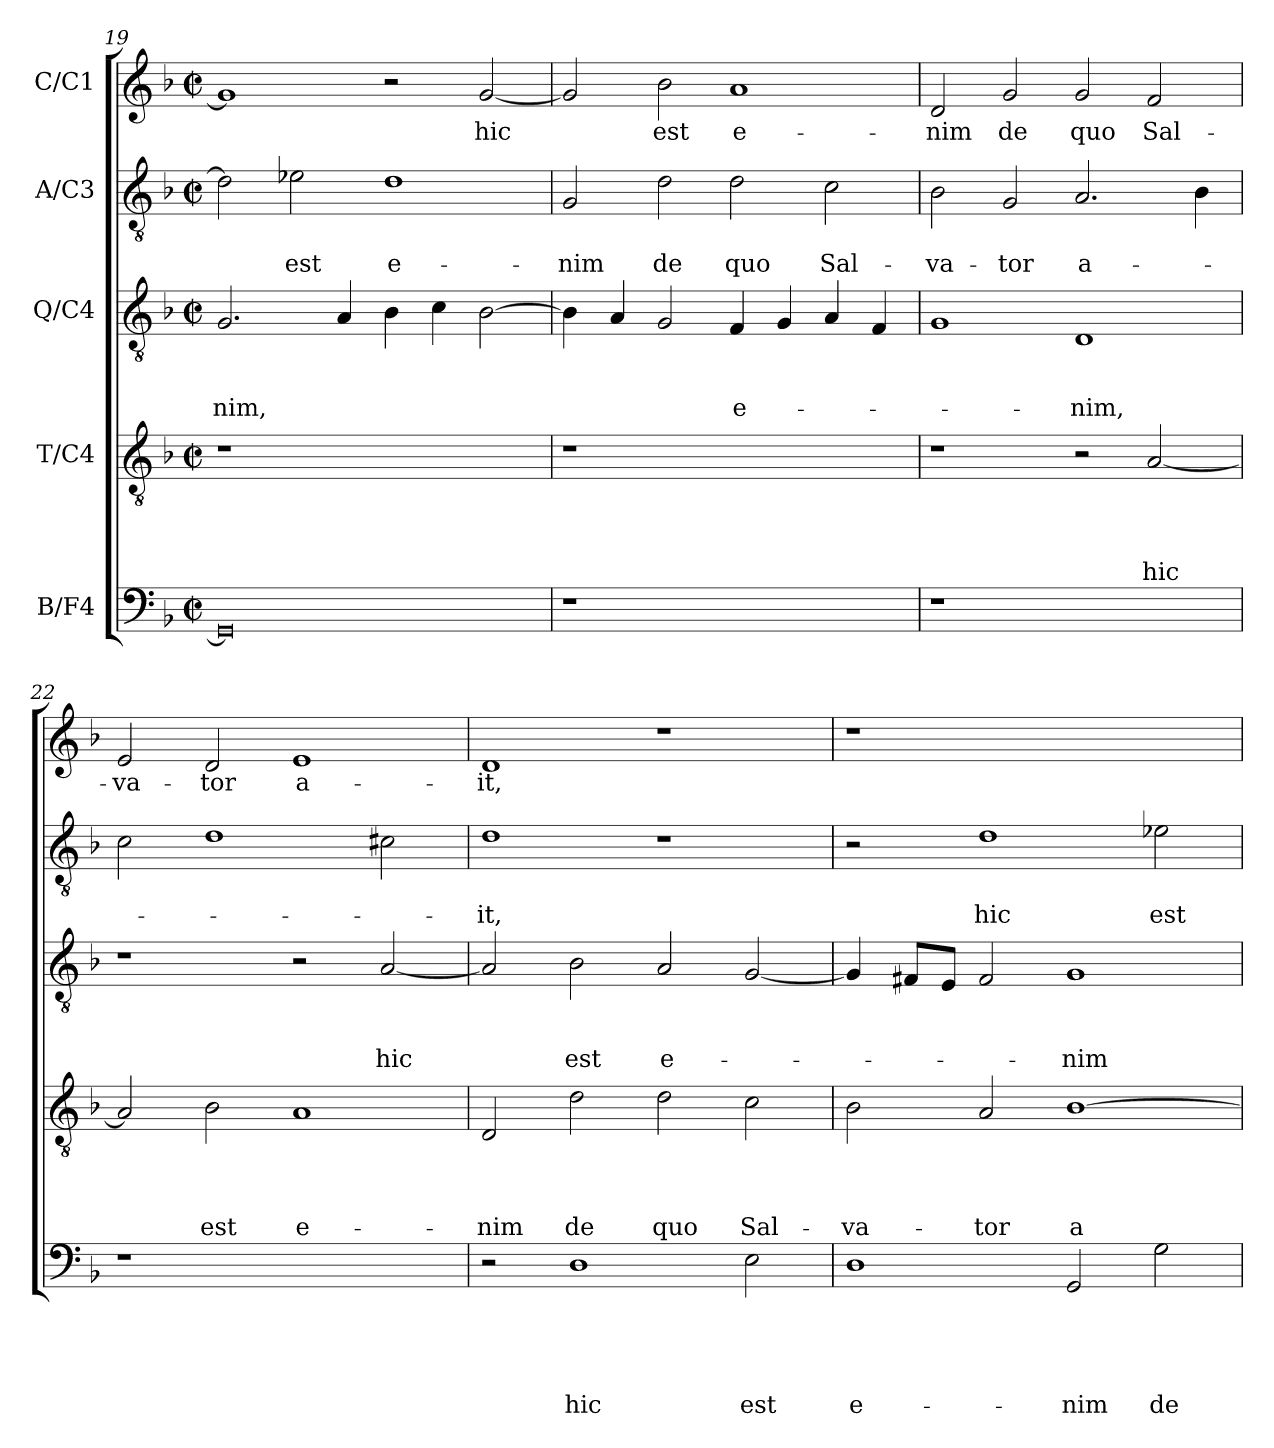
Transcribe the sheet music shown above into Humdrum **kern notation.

**kern	**text	**text	**text	**text	**text	**kern	**text	**text	**text	**text	**kern	**text	**text	**text	**kern	**text	**text	**kern	**text
*part5	*part5	*part5	*part5	*part5	*part5	*part4	*part4	*part4	*part4	*part4	*part3	*part3	*part3	*part3	*part2	*part2	*part2	*part1	*part1
*staff5	*staff5	*staff5	*staff5	*staff5	*staff5	*staff4	*staff4	*staff4	*staff4	*staff4	*staff3	*staff3	*staff3	*staff3	*staff2	*staff2	*staff2	*staff1	*staff1
*I"B/F4	*	*	*	*	*	*I"T/C4	*	*	*	*	*I"Q/C4	*	*	*	*I"A/C3	*	*	*I"C/C1	*
*clefF4	*	*	*	*	*	*clefGv2	*	*	*	*	*clefGv2	*	*	*	*clefGv2	*	*	*clefG2	*
*k[b-]	*	*	*	*	*	*k[b-]	*	*	*	*	*k[b-]	*	*	*	*k[b-]	*	*	*k[b-]	*
*F:	*	*	*	*	*	*F:	*	*	*	*	*F:	*	*	*	*F:	*	*	*F:	*
*M2/2	*	*	*	*	*	*M2/2	*	*	*	*	*M2/2	*	*	*	*M2/2	*	*	*M2/2	*
*met(c|)	*	*	*	*	*	*met(c|)	*	*	*	*	*met(c|)	*	*	*	*met(c|)	*	*	*met(c|)	*
=19	=19	=19	=19	=19	=19	=19	=19	=19	=19	=19	=19	=19	=19	=19	=19	=19	=19	=19	=19
!	!	!	!	!	!	!	!	!	!	!	!	!	!	!LO:LY:b	!	!	!	!	!
0GG]	.	.	.	.	.	1r	.	.	.	.	2.G/	.	.	-nim,	2d\]	.	.	1g]	.
!	!	!	!	!	!	!	!	!	!	!	!	!	!	!	!	!	!LO:LY:b	!	!
.	.	.	.	.	.	.	.	.	.	.	.	.	.	.	2e-\	.	est	.	.
.	.	.	.	.	.	.	.	.	.	.	4A/	.	.	.	.	.	.	.	.
!	!	!	!	!	!	!	!	!	!	!	!	!	!	!	!	!	!LO:LY:b	!	!
.	.	.	.	.	.	1ryy	.	.	.	.	4B-\	.	.	.	1d	.	e-	2r	.
.	.	.	.	.	.	.	.	.	.	.	4c\	.	.	.	.	.	.	.	.
!	!	!	!	!	!	!	!	!	!	!	!	!	!	!	!	!	!	!	!LO:LY:b
.	.	.	.	.	.	.	.	.	.	.	[2B-\	.	.	.	.	.	.	[2g/	hic
=20	=20	=20	=20	=20	=20	=20	=20	=20	=20	=20	=20	=20	=20	=20	=20	=20	=20	=20	=20
!	!	!	!	!	!	!	!	!	!	!	!	!	!	!	!	!	!LO:LY:b	!	!
1r	.	.	.	.	.	1r	.	.	.	.	4B-\]	.	.	.	2G/	.	-nim	2g/]	.
.	.	.	.	.	.	.	.	.	.	.	4A/	.	.	.	.	.	.	.	.
!	!	!	!	!	!	!	!	!	!	!	!	!	!	!	!	!	!LO:LY:b	!	!LO:LY:b
.	.	.	.	.	.	.	.	.	.	.	2G/	.	.	.	2d\	.	de	2b-\	est
!	!	!	!	!	!	!	!	!	!	!	!	!	!	!LO:LY:b	!	!	!LO:LY:b	!	!LO:LY:b
1ryy	.	.	.	.	.	1ryy	.	.	.	.	4F/	.	.	e-	2d\	.	quo	1a	e-
.	.	.	.	.	.	.	.	.	.	.	4G/	.	.	.	.	.	.	.	.
!	!	!	!	!	!	!	!	!	!	!	!	!	!	!	!	!	!LO:LY:b	!	!
.	.	.	.	.	.	.	.	.	.	.	4A/	.	.	.	2c\	.	Sal-	.	.
.	.	.	.	.	.	.	.	.	.	.	4F/	.	.	.	.	.	.	.	.
!!LO:PB:g=z
=21	=21	=21	=21	=21	=21	=21	=21	=21	=21	=21	=21	=21	=21	=21	=21	=21	=21	=21	=21
!	!	!	!	!	!	!	!	!	!	!	!	!	!	!	!	!	!LO:LY:b	!	!LO:LY:b
1r	.	.	.	.	.	1r	.	.	.	.	1G	.	.	.	2B-\	.	-va-	2d/	-nim
!	!	!	!	!	!	!	!	!	!	!	!	!	!	!	!	!	!LO:LY:b	!	!LO:LY:b
.	.	.	.	.	.	.	.	.	.	.	.	.	.	.	2G/	.	-tor	2g/	de
!	!	!	!	!	!	!	!	!	!	!	!	!	!	!LO:LY:b	!	!	!LO:LY:b	!	!LO:LY:b
1ryy	.	.	.	.	.	2r	.	.	.	.	1D	.	.	-nim,	2.A/	.	a-	2g/	quo
!	!	!	!	!	!	!	!	!	!	!LO:LY:b	!	!	!	!	!	!	!	!	!LO:LY:b
.	.	.	.	.	.	[2A/	.	.	.	hic	.	.	.	.	.	.	.	2f/	Sal-
.	.	.	.	.	.	.	.	.	.	.	.	.	.	.	4B-\	.	.	.	.
=22	=22	=22	=22	=22	=22	=22	=22	=22	=22	=22	=22	=22	=22	=22	=22	=22	=22	=22	=22
!	!	!	!	!	!	!	!	!	!	!	!	!	!	!	!	!	!	!	!LO:LY:b
1r	.	.	.	.	.	2A/]	.	.	.	.	1r	.	.	.	2c\	.	.	2e/	-va-
!	!	!	!	!	!	!	!	!	!	!LO:LY:b	!	!	!	!	!	!	!	!	!LO:LY:b
.	.	.	.	.	.	2B-\	.	.	.	est	.	.	.	.	1d	.	.	2d/	-tor
!	!	!	!	!	!	!	!	!	!	!LO:LY:b	!	!	!	!	!	!	!	!	!LO:LY:b
1ryy	.	.	.	.	.	1A	.	.	.	e-	2r	.	.	.	.	.	.	1e	a-
!	!	!	!	!	!	!	!	!	!	!	!	!	!	!LO:LY:b	!	!	!	!	!
.	.	.	.	.	.	.	.	.	.	.	[2A/	.	.	hic	2c#\	.	.	.	.
=23	=23	=23	=23	=23	=23	=23	=23	=23	=23	=23	=23	=23	=23	=23	=23	=23	=23	=23	=23
!	!	!	!	!	!	!	!	!	!	!LO:LY:b	!	!	!	!	!	!	!LO:LY:b	!	!LO:LY:b
2r	.	.	.	.	.	2D/	.	.	.	-nim	2A/]	.	.	.	1d	.	-it,	1d	-it,
!	!	!	!	!	!LO:LY:b	!	!	!	!	!LO:LY:b	!	!	!	!LO:LY:b	!	!	!	!	!
1D	.	.	.	.	hic	2d\	.	.	.	de	2B-\	.	.	est	.	.	.	.	.
!	!	!	!	!	!	!	!	!	!	!LO:LY:b	!	!	!	!LO:LY:b	!	!	!	!	!
.	.	.	.	.	.	2d\	.	.	.	quo	2A/	.	.	e-	1r	.	.	1r	.
!	!	!	!	!	!LO:LY:b	!	!	!	!	!LO:LY:b	!	!	!	!	!	!	!	!	!
2E\	.	.	.	.	est	2c\	.	.	.	Sal-	[2G/	.	.	.	.	.	.	.	.
=24	=24	=24	=24	=24	=24	=24	=24	=24	=24	=24	=24	=24	=24	=24	=24	=24	=24	=24	=24
!	!	!	!	!	!LO:LY:b	!	!	!	!	!LO:LY:b	!	!	!	!	!	!	!	!	!
1D	.	.	.	.	e-	2B-\	.	.	.	-va-	4G/]	.	.	.	2r	.	.	1r	.
.	.	.	.	.	.	.	.	.	.	.	8F#/L	.	.	.	.	.	.	.	.
.	.	.	.	.	.	.	.	.	.	.	8E/J	.	.	.	.	.	.	.	.
!	!	!	!	!	!	!	!	!	!	!LO:LY:b	!	!	!	!	!	!	!LO:LY:b	!	!
.	.	.	.	.	.	2A/	.	.	.	-tor	2F#/	.	.	.	1d	.	hic	.	.
!	!	!	!	!	!LO:LY:b	!	!	!	!	!LO:LY:b	!	!	!	!LO:LY:b	!	!	!	!	!
2GG/	.	.	.	.	-nim	[1B-	.	.	.	a-	1G	.	.	-nim	.	.	.	1ryy	.
!	!	!	!	!	!LO:LY:b	!	!	!	!	!	!	!	!	!	!	!	!LO:LY:b	!	!
2G\	.	.	.	.	de	.	.	.	.	.	.	.	.	.	2e-\	.	est	.	.
=	=	=	=	=	=	=	=	=	=	=	=	=	=	=	=	=	=	=	=
*-	*-	*-	*-	*-	*-	*-	*-	*-	*-	*-	*-	*-	*-	*-	*-	*-	*-	*-	*-
